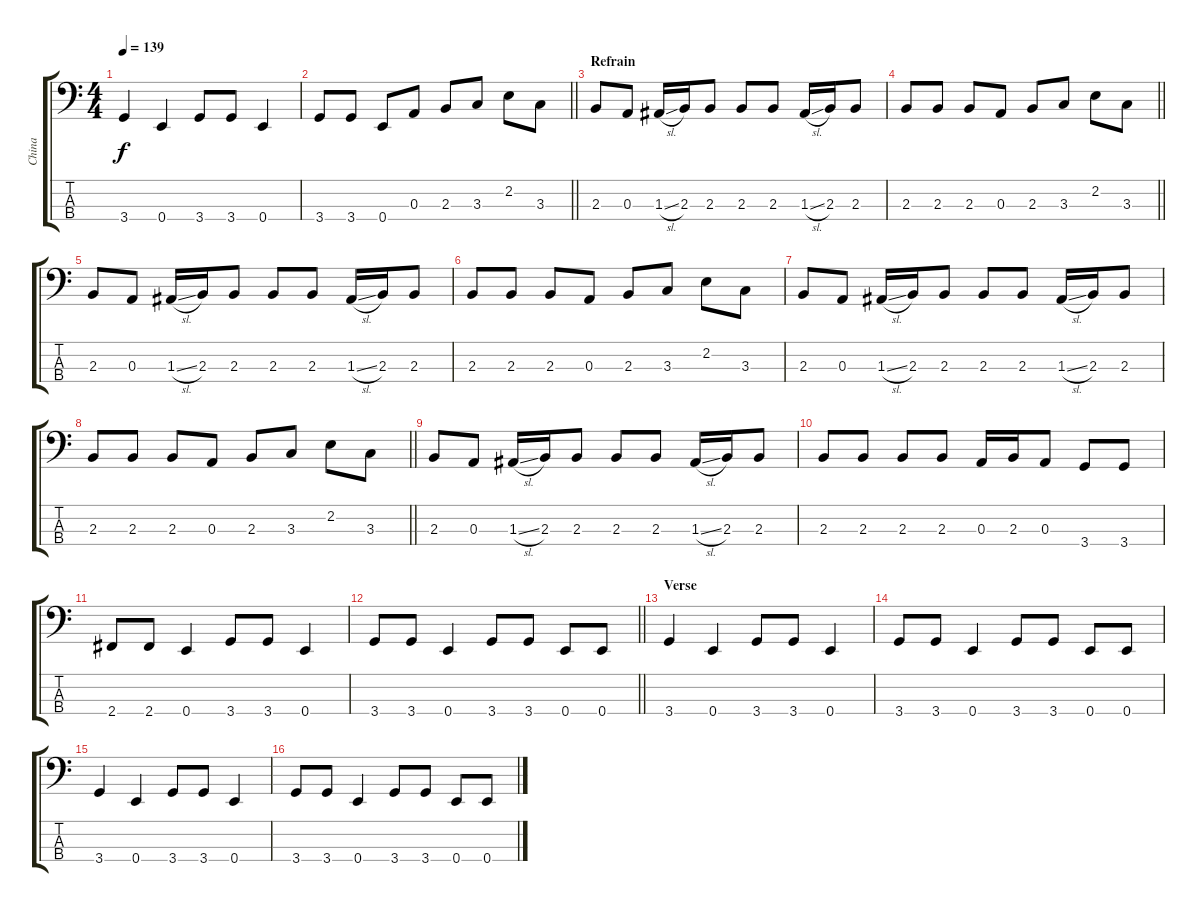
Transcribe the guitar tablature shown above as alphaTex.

\track ("China" "China") {instrument electricbasspick}
\staff {score tabs}
\tuning (G2 D2 A1 E1) {hide}
\ts (4 4)
\tempo 139
\clef f4
\ks c
3.4.4{dy f} 0.4.4 3.4.8 3.4.8 0.4.4 |
\barLineRight lightlight
3.4.8 3.4.8 0.4.8 0.3.8 2.3.8 3.3.8 2.2.8 3.3.8 |
\section ("" "Refrain")
2.3.8 0.3.8 1.3{sl}.16 2.3.16 2.3.8 2.3.8 2.3.8 1.3{sl}.16 2.3.16 2.3.8 |
\barLineRight lightlight
2.3.8 2.3.8 2.3.8 0.3.8 2.3.8 3.3.8 2.2.8 3.3.8 |
2.3.8 0.3.8 1.3{sl}.16 2.3.16 2.3.8 2.3.8 2.3.8 1.3{sl}.16 2.3.16 2.3.8 |
2.3.8 2.3.8 2.3.8 0.3.8 2.3.8 3.3.8 2.2.8 3.3.8 |
2.3.8 0.3.8 1.3{sl}.16 2.3.16 2.3.8 2.3.8 2.3.8 1.3{sl}.16 2.3.16 2.3.8 |
\barLineRight lightlight
2.3.8 2.3.8 2.3.8 0.3.8 2.3.8 3.3.8 2.2.8 3.3.8 |
2.3.8 0.3.8 1.3{sl}.16 2.3.16 2.3.8 2.3.8 2.3.8 1.3{sl}.16 2.3.16 2.3.8 |
2.3.8 2.3.8 2.3.8 2.3.8 0.3.16 2.3.16 0.3.8 3.4.8 3.4.8 |
2.4.8 2.4.8 0.4.4 3.4.8 3.4.8 0.4.4 |
\barLineRight lightlight
3.4.8 3.4.8 0.4.4 3.4.8 3.4.8 0.4.8 0.4.8 |
\section ("" "Verse")
3.4.4 0.4.4 3.4.8 3.4.8 0.4.4 |
3.4.8 3.4.8 0.4.4 3.4.8 3.4.8 0.4.8 0.4.8 |
3.4.4 0.4.4 3.4.8 3.4.8 0.4.4 |
3.4.8 3.4.8 0.4.4 3.4.8 3.4.8 0.4.8 0.4.8
